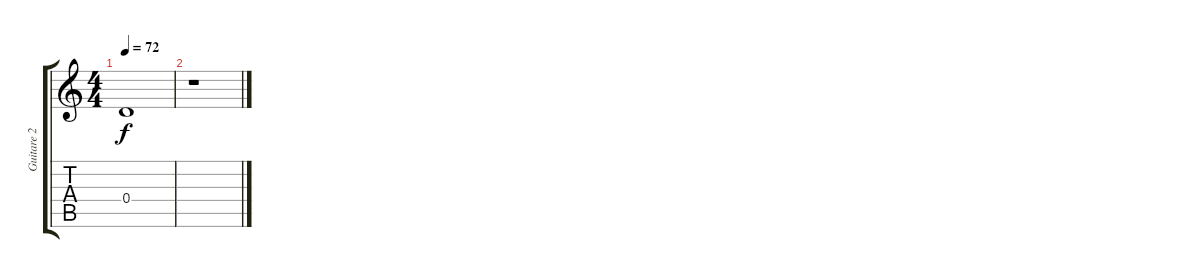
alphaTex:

\track ("Guitare 2 ( Anthony Drennan )" "Guitare 2 ") {instrument acousticguitarsteel}
\staff {score tabs}
\tuning (E4 B3 G3 D3 A2 E2) {hide}
\ts (4 4)
\tempo 72
\clef g2
\ks c
0.4.1{dy f} |
r.1
